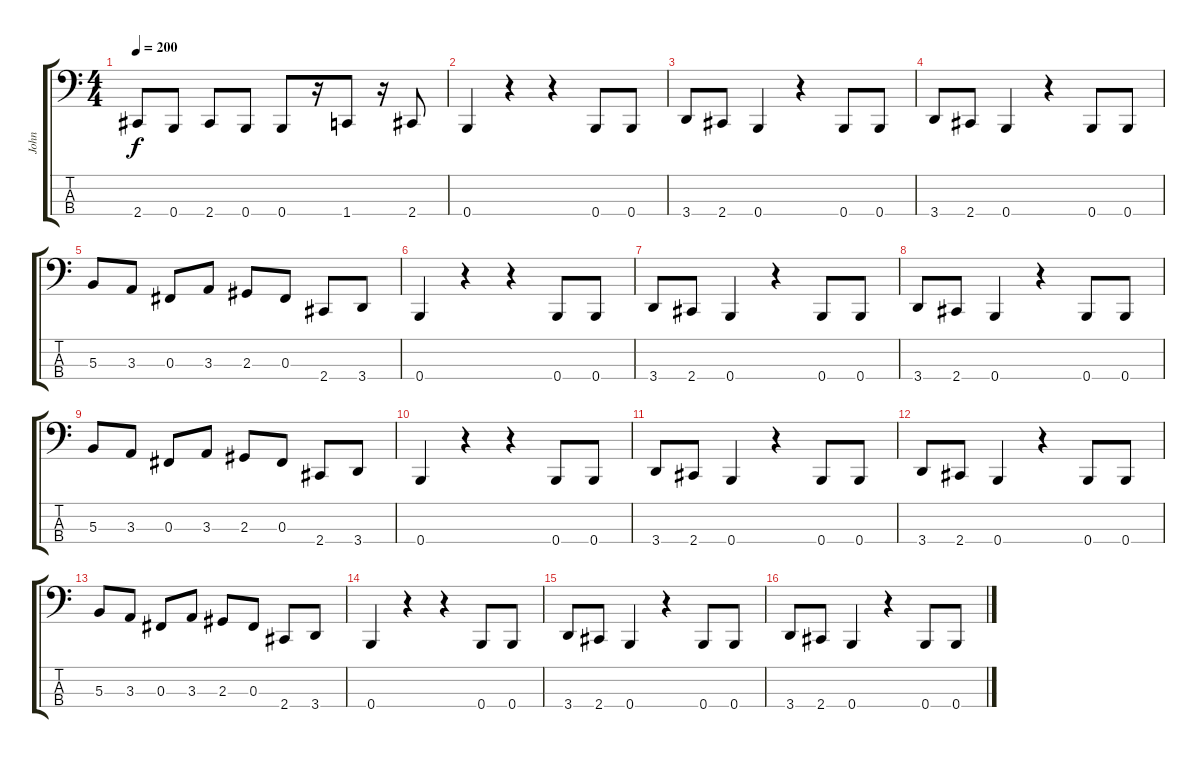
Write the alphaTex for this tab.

\track ("John" "John") {instrument electricbasspick}
\staff {score tabs}
\tuning (E2 B1 Gb1 B0) {hide}
\ts (4 4)
\tempo 200
\clef f4
\ks c
2.4.8{dy f} 0.4.8 2.4.8 0.4.8 0.4.8 r.16 1.4.8 r.16 2.4.8 |
0.4.4 r.4 r.4 0.4.8 0.4.8 |
3.4.8 2.4.8 0.4.4 r.4 0.4.8 0.4.8 |
3.4.8 2.4.8 0.4.4 r.4 0.4.8 0.4.8 |
5.3.8 3.3.8 0.3.8 3.3.8 2.3.8 0.3.8 2.4.8 3.4.8 |
0.4.4 r.4 r.4 0.4.8 0.4.8 |
3.4.8 2.4.8 0.4.4 r.4 0.4.8 0.4.8 |
3.4.8 2.4.8 0.4.4 r.4 0.4.8 0.4.8 |
5.3.8 3.3.8 0.3.8 3.3.8 2.3.8 0.3.8 2.4.8 3.4.8 |
0.4.4 r.4 r.4 0.4.8 0.4.8 |
3.4.8 2.4.8 0.4.4 r.4 0.4.8 0.4.8 |
3.4.8 2.4.8 0.4.4 r.4 0.4.8 0.4.8 |
5.3.8 3.3.8 0.3.8 3.3.8 2.3.8 0.3.8 2.4.8 3.4.8 |
0.4.4 r.4 r.4 0.4.8 0.4.8 |
3.4.8 2.4.8 0.4.4 r.4 0.4.8 0.4.8 |
3.4.8 2.4.8 0.4.4 r.4 0.4.8 0.4.8
